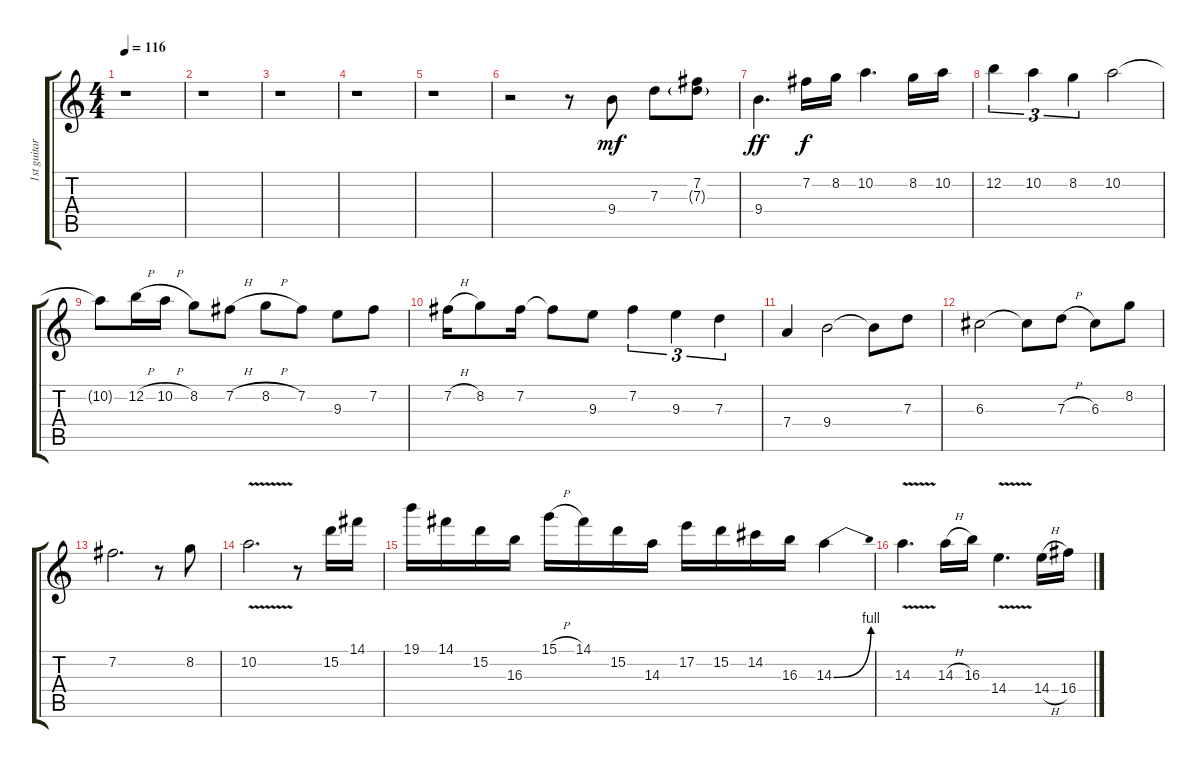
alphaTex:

\track ("1st guitar" "1st guitar") {mute instrument overdrivenguitar}
\staff {score tabs}
\tuning (E4 B3 G3 D3 A2 E2) {hide}
\ts (4 4)
\tempo 116
\clef g2
\ks c
r.1{dy mf instrument overdrivenguitar} |
r.1 |
r.1 |
r.1 |
r.1 |
r.2 r.8 9.4.8 7.3.8 (7.2 7.3{g}).8 |
9.4.4{d dy ff} 7.2.16{dy f} 8.2.16 10.2.4{d} 8.2.16 10.2.16 |
12.2.4{tu (3 2)} 10.2.4{tu (3 2)} 8.2.4{tu (3 2)} 10.2.2 |
10.2{t}.8 12.2{h}.16 10.2{h}.16 8.2.8 7.2{h}.8 8.2{h}.8 7.2.8 9.3.8 7.2.8 |
7.2{h}.16 8.2.8 7.2.16 7.2{t}.8 9.3.8 7.2.4{tu (3 2)} 9.3.4{tu (3 2)} 7.3.4{tu (3 2)} |
7.4.4 9.4.2 9.4{t}.8 7.3.8 |
6.3.2 6.3{t}.8 7.3{h}.8 6.3.8 8.2.8 |
7.2.2{d} r.8 8.2.8 |
10.2{v}.2{d} r.8 15.2.16 14.1.16 |
19.1.16 14.1.16 15.2.16 16.3.16 15.1{h}.16 14.1.16 15.2.16 14.3.16 17.2.16 15.2.16 14.2.16 16.3.16 14.3{be (bend 0 0 60 4)}.4 |
14.3{v}.4{d} 14.3{h}.16 16.3.16 14.4{v}.4{d} 14.4{h}.16 16.4.16
